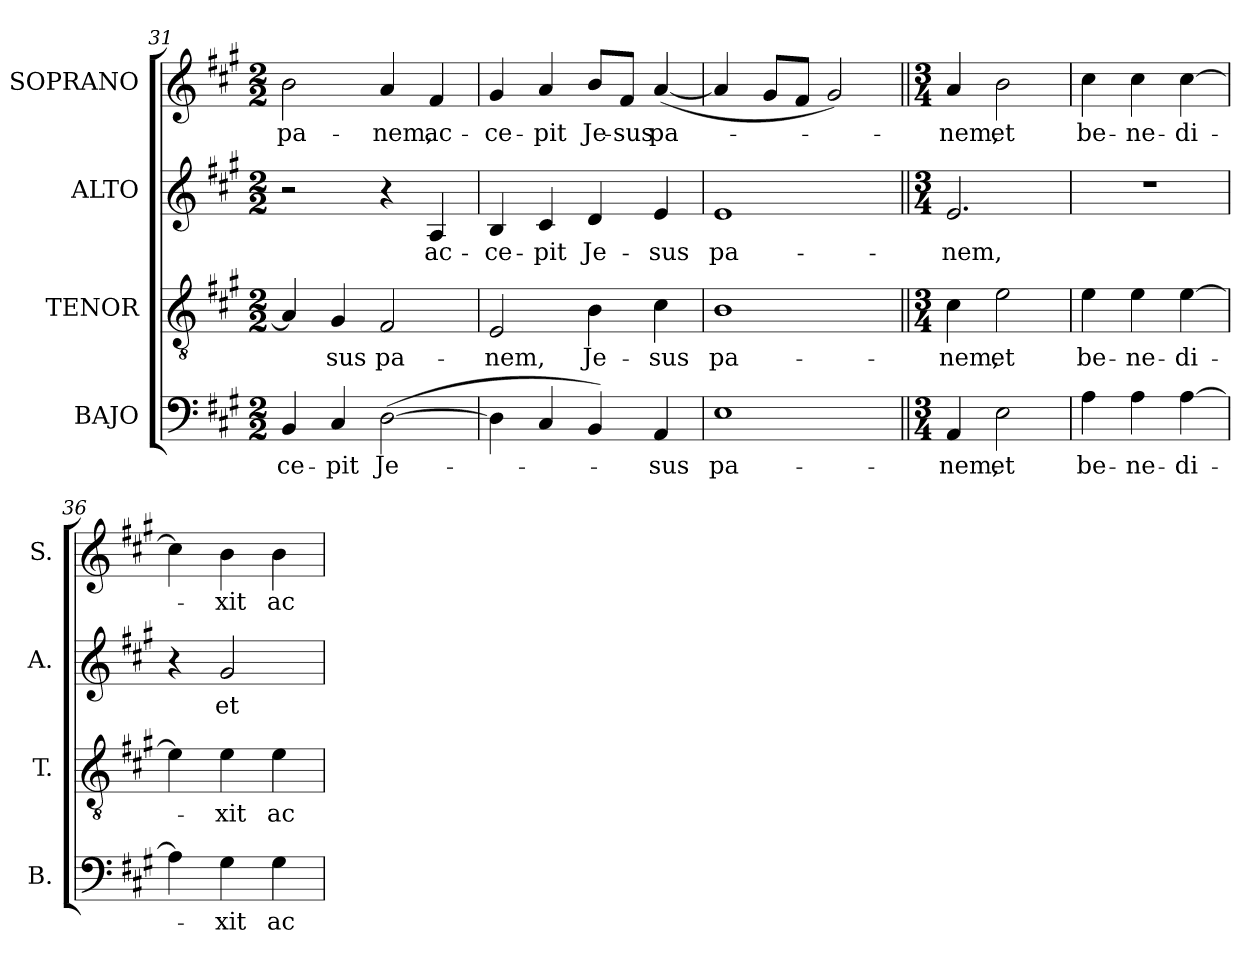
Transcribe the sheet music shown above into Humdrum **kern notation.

**kern	**text	**kern	**text	**kern	**text	**kern	**text
*part4	*part4	*part3	*part3	*part2	*part2	*part1	*part1
*staff4	*staff4	*staff3	*staff3	*staff2	*staff2	*staff1	*staff1
*I"BAJO	*	*I"TENOR	*	*I"ALTO	*	*I"SOPRANO	*
*I'B.	*	*I'T.	*	*I'A.	*	*I'S.	*
*clefF4	*	*clefGv2	*	*clefG2	*	*clefG2	*
*	*	*ITrd7c12	*	*	*	*	*
*k[f#c#g#]	*	*k[f#c#g#]	*	*k[f#c#g#]	*	*k[f#c#g#]	*
*A:	*	*A:	*	*A:	*	*A:	*
*M2/2	*	*M2/2	*	*M2/2	*	*M2/2	*
=31	=31	=31	=31	=31	=31	=31	=31
!	!LO:LY:b:color=#000000	!	!	!	!	!	!
!	!	!	!	!	!	!	!LO:LY:b:color=#000000
4BBi/	-ce-	4AAi/]	.	2r	.	2bi\	pa-
!	!LO:LY:b:color=#000000	!	!	!	!	!	!
!	!	!	!LO:LY:b:color=#000000	!	!	!	!
4C#i/	-pit	4GG#i/	-sus	.	.	.	.
!	!LO:LY:b:color=#000000	!	!	!	!	!	!
!	!	!	!LO:LY:b:color=#000000	!	!	!	!
!	!	!	!	!	!	!	!LO:LY:b:color=#000000
([2Di\	Je-	2FF#i/	pa-	4r	.	4ai/	-nem,
!	!	!	!	!	!LO:LY:b:color=#000000	!	!
!	!	!	!	!	!	!	!LO:LY:b:color=#000000
.	.	.	.	4Ai/	ac-	4f#i/	ac-
=32	=32	=32	=32	=32	=32	=32	=32
!	!	!	!LO:LY:b:color=#000000	!	!	!	!
!	!	!	!	!	!LO:LY:b:color=#000000	!	!
!	!	!	!	!	!	!	!LO:LY:b:color=#000000
4Di\]	.	2EEi/	-nem,	4Bi/	-ce-	4g#i/	-ce-
!	!	!	!	!	!LO:LY:b:color=#000000	!	!
!	!	!	!	!	!	!	!LO:LY:b:color=#000000
4C#i/	.	.	.	4c#i/	-pit	4ai/	-pit
!	!	!	!LO:LY:b:color=#000000	!	!	!	!
!	!	!	!	!	!LO:LY:b:color=#000000	!	!
!	!	!	!	!	!	!	!LO:LY:b:color=#000000
4BBi/)	.	4BBi\	Je-	4di/	Je-	8bi/L	Je-
!	!	!	!	!	!	!	!LO:LY:b:color=#000000
.	.	.	.	.	.	8f#i/J	-sus
!	!LO:LY:b:color=#000000	!	!	!	!	!	!
!	!	!	!LO:LY:b:color=#000000	!	!	!	!
!	!	!	!	!	!LO:LY:b:color=#000000	!	!
!	!	!	!	!	!	!	!LO:LY:b:color=#000000
4AAi/	-sus	4C#i\	-sus	4ei/	-sus	([4ai/	pa-
=33	=33	=33	=33	=33	=33	=33	=33
!	!LO:LY:b:color=#000000	!	!	!	!	!	!
!	!	!	!LO:LY:b:color=#000000	!	!	!	!
!	!	!	!	!	!LO:LY:b:color=#000000	!	!
1Ei	pa-	1BBi	pa-	1ei	pa-	4ai/]	.
.	.	.	.	.	.	8g#i/L	.
.	.	.	.	.	.	8f#i/J	.
.	.	.	.	.	.	2g#i/)	.
=34||	=34||	=34||	=34||	=34||	=34||	=34||	=34||
*M3/4	*	*M3/4	*	*M3/4	*	*M3/4	*
!	!LO:LY:b:color=#000000	!	!	!	!	!	!
!	!	!	!LO:LY:b:color=#000000	!	!	!	!
!	!	!	!	!	!LO:LY:b:color=#000000	!	!
*	*	*	*	*	*	*MM210	*
!	!	!	!	!	!	!	!LO:LY:b:color=#000000
4AAi/	-nem,	4C#i\	-nem,	2.ei/	-nem,	4ai/	-nem,
!	!LO:LY:b:color=#000000	!	!	!	!	!	!
!	!	!	!LO:LY:b:color=#000000	!	!	!	!
!	!	!	!	!	!	!	!LO:LY:b:color=#000000
2Ei\	et	2Ei\	et	.	.	2bi\	et
!!LO:LB:g=z
=35	=35	=35	=35	=35	=35	=35	=35
!	!LO:LY:b:color=#000000	!	!	!	!	!	!
!	!	!	!LO:LY:b:color=#000000	!LO:N:vis=1	!	!	!
!	!	!	!	!	!	!	!LO:LY:b:color=#000000
4Ai\	be-	4Ei\	be-	2.r	.	4cc#i\	be-
!	!LO:LY:b:color=#000000	!	!	!	!	!	!
!	!	!	!LO:LY:b:color=#000000	!	!	!	!
!	!	!	!	!	!	!	!LO:LY:b:color=#000000
4Ai\	-ne-	4Ei\	-ne-	.	.	4cc#i\	-ne-
!	!LO:LY:b:color=#000000	!	!	!	!	!	!
!	!	!	!LO:LY:b:color=#000000	!	!	!	!
!	!	!	!	!	!	!	!LO:LY:b:color=#000000
[4Ai\	-di-	[4Ei\	-di-	.	.	[4cc#i\	-di-
=36	=36	=36	=36	=36	=36	=36	=36
4Ai\]	.	4Ei\]	.	4r	.	4cc#i\]	.
!	!LO:LY:b:color=#000000	!	!	!	!	!	!
!	!	!	!LO:LY:b:color=#000000	!	!	!	!
!	!	!	!	!	!LO:LY:b:color=#000000	!	!
!	!	!	!	!	!	!	!LO:LY:b:color=#000000
4G#i\	-xit	4Ei\	-xit	2g#i/	et	4bi\	-xit
!	!LO:LY:b:color=#000000	!	!	!	!	!	!
!	!	!	!LO:LY:b:color=#000000	!	!	!	!
!	!	!	!	!	!	!	!LO:LY:b:color=#000000
4G#i\	ac-	4Ei\	ac-	.	.	4bi\	ac-
=	=	=	=	=	=	=	=
*-	*-	*-	*-	*-	*-	*-	*-
